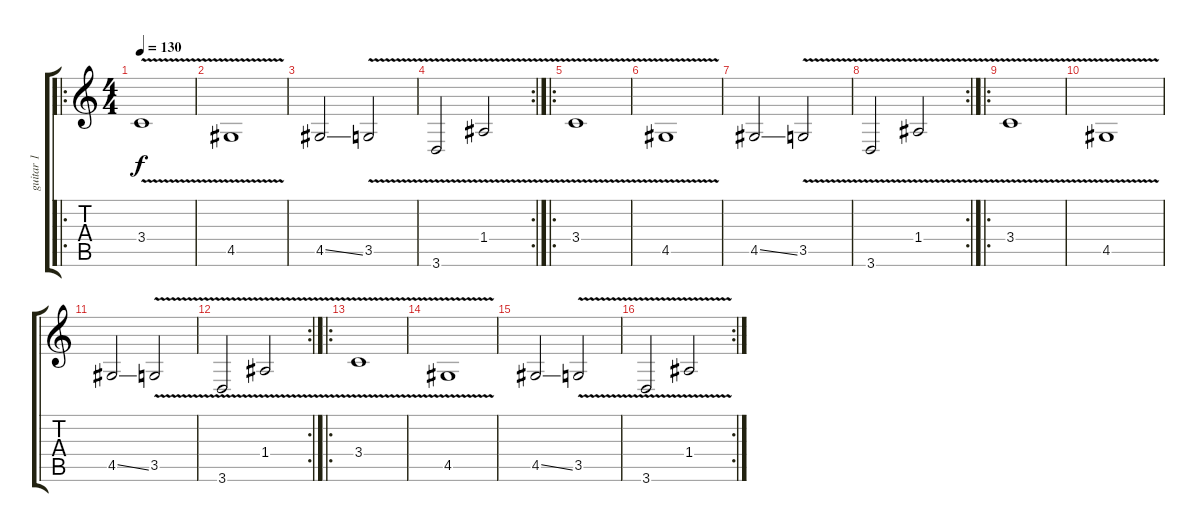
\track ("guitar 1" "guitar 1") {instrument distortionguitar}
\staff {score tabs}
\tuning (B3 Gb3 D3 A2 E2 B1) {hide}
\ro
\ts (4 4)
\tempo 130
\clef g2
\ks c
3.4{v}.1{dy f instrument distortionguitar} |
4.5{v}.1 |
4.5{ss}.2 3.5{v}.2 |
\rc 2
3.6{v}.2 1.4{v}.2 |
\ro
3.4{v}.1 |
4.5{v}.1 |
4.5{ss}.2 3.5{v}.2 |
\rc 2
3.6{v}.2 1.4{v}.2 |
\ro
3.4{v}.1 |
4.5{v}.1 |
4.5{ss}.2 3.5{v}.2 |
\rc 2
3.6{v}.2 1.4{v}.2 |
\ro
3.4{v}.1 |
4.5{v}.1 |
4.5{ss}.2 3.5{v}.2 |
\rc 2
3.6{v}.2 1.4{v}.2
